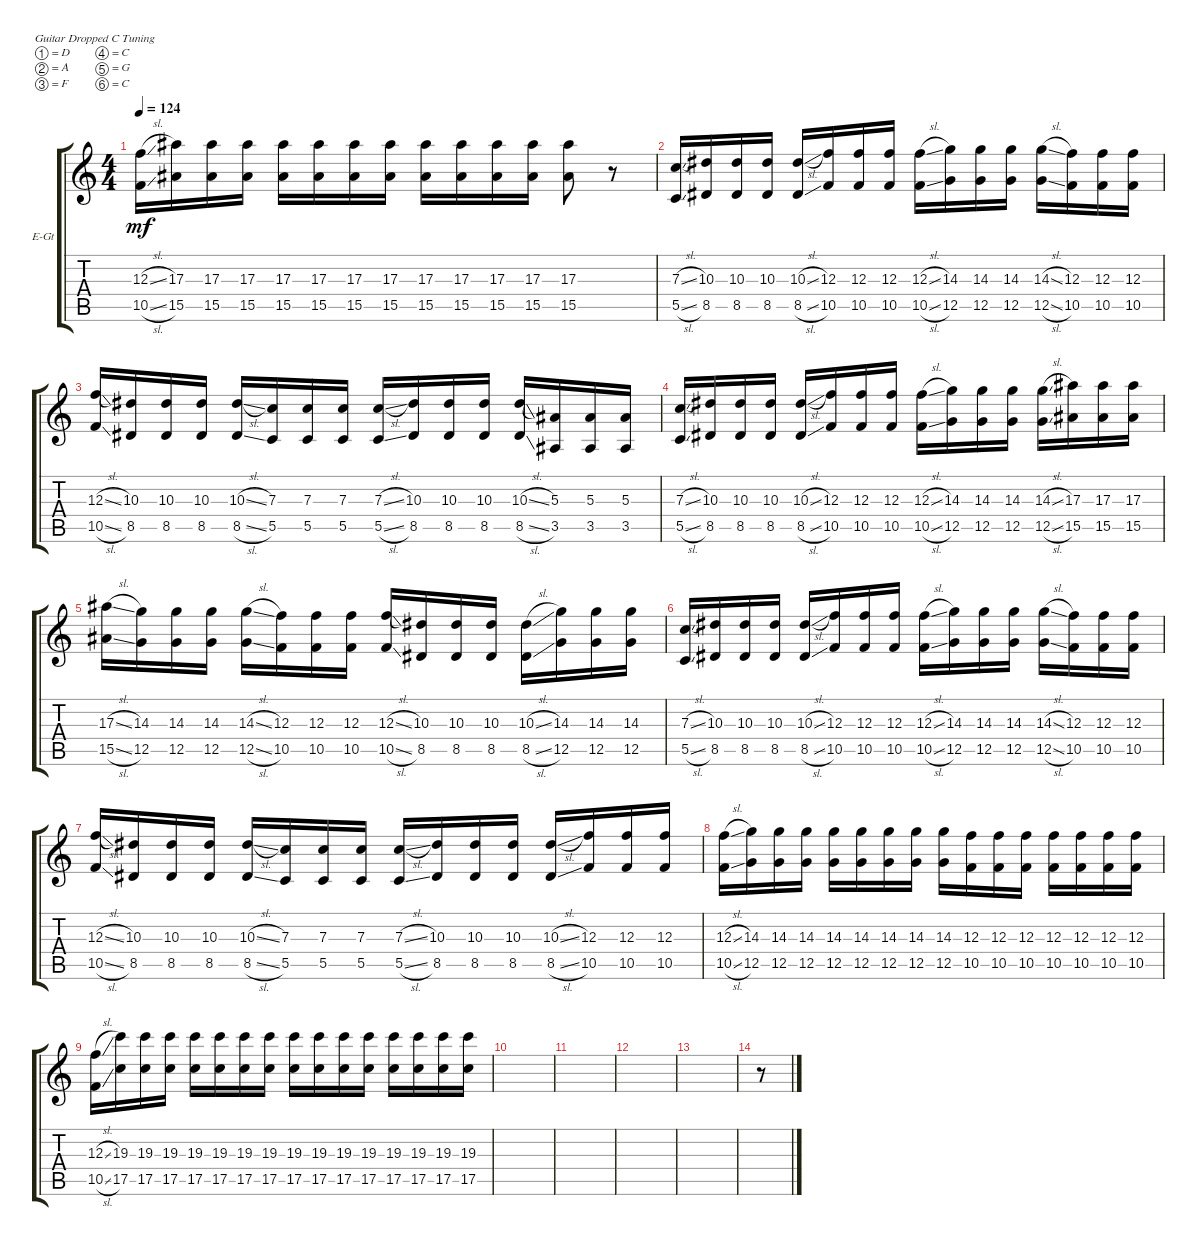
\defaultSystemsLayout 4
\bracketExtendMode groupsimilarinstruments
\firstSystemTrackNameOrientation horizontal
\otherSystemsTrackNameOrientation horizontal
\track ("Guitar Lead" "E-Gt") {instrument overdrivenguitar}
\staff {score tabs}
\tuning (D4 A3 F3 C3 G2 C2)
\ts (4 4)
\tempo 124
\clef g2
\ks c
(10.5{sl} 12.3{sl}).16{dy mf} (15.5 17.3).16 (15.5 17.3).16 (15.5 17.3).16 (15.5 17.3).16 (15.5 17.3).16 (15.5 17.3).16 (15.5 17.3).16 (15.5 17.3).16 (15.5 17.3).16 (15.5 17.3).16 (15.5 17.3).16 (15.5 17.3).8 r.8 |
(5.5{sl} 7.3{sl}).16 (8.5 10.3).16 (8.5 10.3).16 (8.5 10.3).16 (8.5{sl} 10.3{sl}).16 (10.5 12.3).16 (10.5 12.3).16 (10.5 12.3).16 (10.5{sl} 12.3{sl}).16 (12.5 14.3).16 (12.5 14.3).16 (12.5 14.3).16 (12.5{sl} 14.3{sl}).16 (10.5 12.3).16 (10.5 12.3).16 (10.5 12.3).16 |
(10.5{sl} 12.3{sl}).16 (8.5 10.3).16 (8.5 10.3).16 (8.5 10.3).16 (8.5{sl} 10.3{sl}).16 (5.5 7.3).16 (5.5 7.3).16 (5.5 7.3).16 (5.5{sl} 7.3{sl}).16 (8.5 10.3).16 (8.5 10.3).16 (8.5 10.3).16 (8.5{sl} 10.3{sl}).16 (3.5 5.3).16 (3.5 5.3).16 (3.5 5.3).16 |
(5.5{sl} 7.3{sl}).16 (8.5 10.3).16 (8.5 10.3).16 (8.5 10.3).16 (8.5{sl} 10.3{sl}).16 (10.5 12.3).16 (10.5 12.3).16 (10.5 12.3).16 (10.5{sl} 12.3{sl}).16 (12.5 14.3).16 (12.5 14.3).16 (12.5 14.3).16 (12.5{sl} 14.3{sl}).16 (15.5 17.3).16 (17.3 15.5).16 (15.5 17.3).16 |
(15.5{sl} 17.3{sl}).16 (12.5 14.3).16 (12.5 14.3).16 (12.5 14.3).16 (12.5{sl} 14.3{sl}).16 (10.5 12.3).16 (10.5 12.3).16 (10.5 12.3).16 (10.5{sl} 12.3{sl}).16 (8.5 10.3).16 (8.5 10.3).16 (8.5 10.3).16 (8.5{sl} 10.3{sl}).16 (12.5 14.3).16 (12.5 14.3).16 (12.5 14.3).16 |
(5.5{sl} 7.3{sl}).16 (8.5 10.3).16 (8.5 10.3).16 (8.5 10.3).16 (8.5{sl} 10.3{sl}).16 (10.5 12.3).16 (10.5 12.3).16 (10.5 12.3).16 (10.5{sl} 12.3{sl}).16 (12.5 14.3).16 (12.5 14.3).16 (12.5 14.3).16 (12.5{sl} 14.3{sl}).16 (10.5 12.3).16 (10.5 12.3).16 (10.5 12.3).16 |
(10.5{sl} 12.3{sl}).16 (8.5 10.3).16 (8.5 10.3).16 (8.5 10.3).16 (8.5{sl} 10.3{sl}).16 (5.5 7.3).16 (5.5 7.3).16 (5.5 7.3).16 (5.5{sl} 7.3{sl}).16 (8.5 10.3).16 (8.5 10.3).16 (8.5 10.3).16 (8.5{sl} 10.3{sl}).16 (10.5 12.3).16 (10.5 12.3).16 (10.5 12.3).16 |
(10.5{sl} 12.3{sl}).16 (12.5 14.3).16 (12.5 14.3).16 (12.5 14.3).16 (12.5 14.3).16 (12.5 14.3).16 (12.5 14.3).16 (12.5 14.3).16 (12.5 14.3).16 (12.3 10.5).16 (10.5 12.3).16 (10.5 12.3).16 (12.3 10.5).16 (10.5 12.3).16 (10.5 12.3).16 (10.5 12.3).16 |
(10.5{sl} 12.3{sl}).16 (17.5 19.3).16 (17.5 19.3).16 (17.5 19.3).16 (17.5 19.3).16 (17.5 19.3).16 (17.5 19.3).16 (17.5 19.3).16 (17.5 19.3).16 (17.5 19.3).16 (17.5 19.3).16 (17.5 19.3).16 (17.5 19.3).16 (17.5 19.3).16 (17.5 19.3).16 (19.3 17.5).16 |
|
|
|
|
r.8
